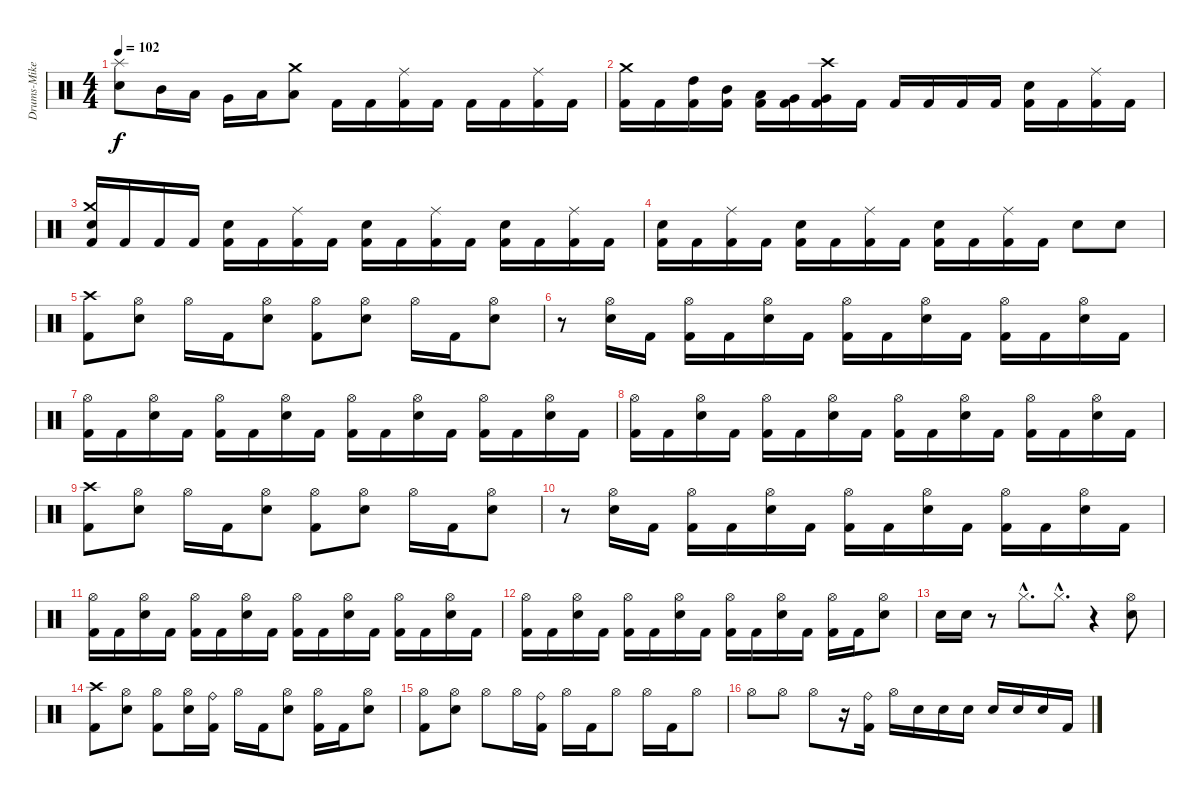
\track ("Drums-Mike Portnoy" "Drums-Mike") {instrument percussion}
\staff {score}
\articulation defaults
\ts (4 4)
\tempo 102
\clef neutral
\ks c
("Splash (hit)" "Electric Snare (hit)").8{dy f} "Mid Tom (hit)".16 "Low Tom (hit)".16 "Very Low Tom (hit)".16 "Low Floor Tom (hit)".16 ("Low Floor Tom (hit)" "Crash medium (hit)").8 "Kick (hit) 2".16 "Kick (hit) 2".16 ("Kick (hit) 2" "Ride (middle)").16 "Kick (hit) 2".16 "Kick (hit) 2".16 "Kick (hit) 2".16 ("Kick (hit) 2" "Ride (middle)").16 "Kick (hit) 2".16 |
("Kick (hit) 2" "Crash medium (hit)").16 "Kick (hit) 2".16 ("High Tom (hit)" "Kick (hit) 2").16 ("Mid Tom (hit)" "Kick (hit) 2").16 ("Low Tom (hit)" "Kick (hit) 2").16 ("Kick (hit) 2" "Very Low Tom (hit)").16 ("Kick (hit) 2" "Very Low Tom (hit)" "Crash high (hit)").16 "Kick (hit) 2".16 "Kick (hit) 2".16 "Kick (hit) 2".16 "Kick (hit) 2".16 "Kick (hit) 2".16 ("Kick (hit) 2" "Electric Snare (hit)").16 "Kick (hit) 2".16 ("Kick (hit) 2" "Ride (middle)").16 "Kick (hit) 2".16 |
("Kick (hit) 2" "Electric Snare (hit)" "Crash medium (hit)").16 "Kick (hit) 2".16 "Kick (hit) 2".16 "Kick (hit) 2".16 ("Kick (hit) 2" "Electric Snare (hit)").16 "Kick (hit) 2".16 ("Kick (hit) 2" "Ride (middle)").16 "Kick (hit) 2".16 ("Kick (hit) 2" "Electric Snare (hit)").16 "Kick (hit) 2".16 ("Kick (hit) 2" "Ride (middle)").16 "Kick (hit) 2".16 ("Kick (hit) 2" "Electric Snare (hit)").16 "Kick (hit) 2".16 ("Kick (hit) 2" "Ride (middle)").16 "Kick (hit) 2".16 |
("Kick (hit) 2" "Electric Snare (hit)").16 "Kick (hit) 2".16 ("Kick (hit) 2" "Ride (middle)").16 "Kick (hit) 2".16 ("Kick (hit) 2" "Electric Snare (hit)").16 "Kick (hit) 2".16 ("Kick (hit) 2" "Ride (middle)").16 "Kick (hit) 2".16 ("Kick (hit) 2" "Electric Snare (hit)").16 "Kick (hit) 2".16 ("Kick (hit) 2" "Ride (middle)").16 "Kick (hit) 2".16 "Electric Snare (hit)".8 "Electric Snare (hit)".8 |
("Kick (hit) 2" "Crash high (hit)").8 ("Hi-Hat (open)" "Electric Snare (hit)").8 "Hi-Hat (open)".16 "Kick (hit) 2".16 ("Hi-Hat (open)" "Electric Snare (hit)").8 ("Kick (hit) 2" "Hi-Hat (open)").8 ("Hi-Hat (open)" "Electric Snare (hit)").8 "Hi-Hat (open)".16 "Kick (hit) 2".16 ("Hi-Hat (open)" "Electric Snare (hit)").8 |
r.8 ("Hi-Hat (open)" "Electric Snare (hit)").16 "Kick (hit) 2".16 ("Kick (hit) 2" "Hi-Hat (open)").16 "Kick (hit) 2".16 ("Hi-Hat (open)" "Electric Snare (hit)").16 "Kick (hit) 2".16 ("Kick (hit) 2" "Hi-Hat (open)").16 "Kick (hit) 2".16 ("Hi-Hat (open)" "Electric Snare (hit)").16 "Kick (hit) 2".16 ("Kick (hit) 2" "Hi-Hat (open)").16 "Kick (hit) 2".16 ("Hi-Hat (open)" "Electric Snare (hit)").16 "Kick (hit) 2".16 |
("Kick (hit) 2" "Hi-Hat (open)").16 "Kick (hit) 2".16 ("Hi-Hat (open)" "Electric Snare (hit)").16 "Kick (hit) 2".16 ("Kick (hit) 2" "Hi-Hat (open)").16 "Kick (hit) 2".16 ("Hi-Hat (open)" "Electric Snare (hit)").16 "Kick (hit) 2".16 ("Kick (hit) 2" "Hi-Hat (open)").16 "Kick (hit) 2".16 ("Hi-Hat (open)" "Electric Snare (hit)").16 "Kick (hit) 2".16 ("Kick (hit) 2" "Hi-Hat (open)").16 "Kick (hit) 2".16 ("Hi-Hat (open)" "Electric Snare (hit)").16 "Kick (hit) 2".16 |
("Kick (hit) 2" "Hi-Hat (open)").16 "Kick (hit) 2".16 ("Hi-Hat (open)" "Electric Snare (hit)").16 "Kick (hit) 2".16 ("Kick (hit) 2" "Hi-Hat (open)").16 "Kick (hit) 2".16 ("Hi-Hat (open)" "Electric Snare (hit)").16 "Kick (hit) 2".16 ("Kick (hit) 2" "Hi-Hat (open)").16 "Kick (hit) 2".16 ("Hi-Hat (open)" "Electric Snare (hit)").16 "Kick (hit) 2".16 ("Kick (hit) 2" "Hi-Hat (open)").16 "Kick (hit) 2".16 ("Hi-Hat (open)" "Electric Snare (hit)").16 "Kick (hit) 2".16 |
("Kick (hit) 2" "Crash high (hit)").8 ("Hi-Hat (open)" "Electric Snare (hit)").8 "Hi-Hat (open)".16 "Kick (hit) 2".16 ("Hi-Hat (open)" "Electric Snare (hit)").8 ("Kick (hit) 2" "Hi-Hat (open)").8 ("Hi-Hat (open)" "Electric Snare (hit)").8 "Hi-Hat (open)".16 "Kick (hit) 2".16 ("Hi-Hat (open)" "Electric Snare (hit)").8 |
r.8 ("Hi-Hat (open)" "Electric Snare (hit)").16 "Kick (hit) 2".16 ("Kick (hit) 2" "Hi-Hat (open)").16 "Kick (hit) 2".16 ("Hi-Hat (open)" "Electric Snare (hit)").16 "Kick (hit) 2".16 ("Kick (hit) 2" "Hi-Hat (open)").16 "Kick (hit) 2".16 ("Hi-Hat (open)" "Electric Snare (hit)").16 "Kick (hit) 2".16 ("Kick (hit) 2" "Hi-Hat (open)").16 "Kick (hit) 2".16 ("Hi-Hat (open)" "Electric Snare (hit)").16 "Kick (hit) 2".16 |
("Kick (hit) 2" "Hi-Hat (open)").16 "Kick (hit) 2".16 ("Hi-Hat (open)" "Electric Snare (hit)").16 "Kick (hit) 2".16 ("Kick (hit) 2" "Hi-Hat (open)").16 "Kick (hit) 2".16 ("Hi-Hat (open)" "Electric Snare (hit)").16 "Kick (hit) 2".16 ("Kick (hit) 2" "Hi-Hat (open)").16 "Kick (hit) 2".16 ("Hi-Hat (open)" "Electric Snare (hit)").16 "Kick (hit) 2".16 ("Kick (hit) 2" "Hi-Hat (open)").16 "Kick (hit) 2".16 ("Hi-Hat (open)" "Electric Snare (hit)").16 "Kick (hit) 2".16 |
("Kick (hit) 2" "Hi-Hat (open)").16 "Kick (hit) 2".16 ("Hi-Hat (open)" "Electric Snare (hit)").16 "Kick (hit) 2".16 ("Kick (hit) 2" "Hi-Hat (open)").16 "Kick (hit) 2".16 ("Hi-Hat (open)" "Electric Snare (hit)").16 "Kick (hit) 2".16 ("Kick (hit) 2" "Hi-Hat (open)").16 "Kick (hit) 2".16 ("Hi-Hat (open)" "Electric Snare (hit)").16 "Kick (hit) 2".16 ("Kick (hit) 2" "Hi-Hat (open)").16 "Kick (hit) 2".16 ("Hi-Hat (open)" "Electric Snare (hit)").8 |
"Electric Snare (hit)".16 "Electric Snare (hit)".16 r.8 "Hi-Hat (closed)"{hac}.8{d} "Hi-Hat (closed)"{hac}.8{d} r.4 ("Hi-Hat (open)" "Electric Snare (hit)").8 |
("Kick (hit) 2" "Crash high (hit)").8 ("Hi-Hat (open)" "Electric Snare (hit)").8 ("Kick (hit) 2" "Hi-Hat (open)").8 ("Hi-Hat (open)" "Electric Snare (hit)").16 ("Kick (hit) 2" "Ride (bell)").16 "Hi-Hat (open)".16 "Kick (hit) 2".16 ("Hi-Hat (open)" "Electric Snare (hit)").8 ("Kick (hit) 2" "Hi-Hat (open)").16 "Kick (hit) 2".16 ("Hi-Hat (open)" "Electric Snare (hit)").8 |
("Kick (hit) 2" "Hi-Hat (open)").8 ("Hi-Hat (open)" "Electric Snare (hit)").8 "Hi-Hat (open)".8 "Hi-Hat (open)".16 ("Kick (hit) 2" "Ride (bell)").16 "Hi-Hat (open)".16 "Kick (hit) 2".16 "Hi-Hat (open)".8 "Hi-Hat (open)".16 "Kick (hit) 2".16 "Hi-Hat (open)".8 |
"Hi-Hat (open)".8 "Hi-Hat (open)".8 "Hi-Hat (open)".8 r.16 ("Kick (hit) 2" "Ride (bell)").16 "Hi-Hat (open)".16 "Electric Snare (hit)".16 "Electric Snare (hit)".16 "Electric Snare (hit)".16 "Electric Snare (hit)".16 "Electric Snare (hit)".16 "Electric Snare (hit)".16 "Kick (hit) 2".16
